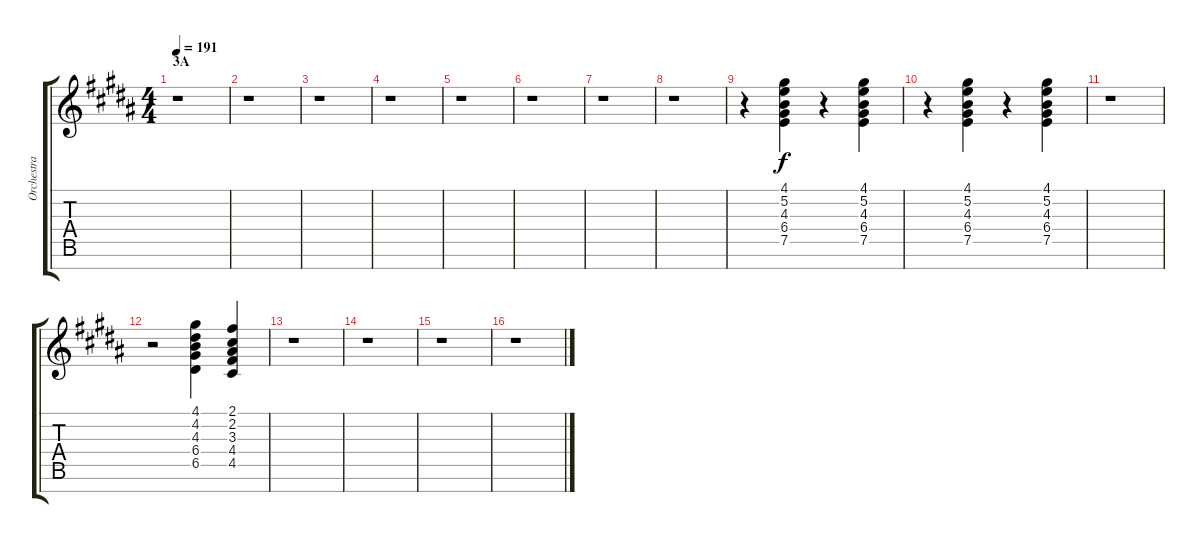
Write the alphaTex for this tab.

\track ("Orchestra Hit" "Orchestra ") {instrument orchestrahit}
\staff {score tabs}
\tuning (E5 B4 G4 D4 A3 E3 B2) {hide}
\ts (4 4)
\section ("" "3A")
\tempo 191
\clef g2
\ks b
r.1{dy f} |
r.1 |
r.1 |
r.1 |
r.1 |
r.1 |
r.1 |
r.1 |
r.4 (4.1 5.2 4.3 6.4 7.5).4 r.4 (4.1 5.2 4.3 6.4 7.5).4 |
r.4 (4.1 5.2 4.3 6.4 7.5).4 r.4 (4.1 5.2 4.3 6.4 7.5).4 |
r.1 |
r.2 (4.1 4.2 4.3 6.4 6.5).4 (2.1 2.2 3.3 4.4 4.5).4 |
r.1 |
r.1 |
r.1 |
r.1
